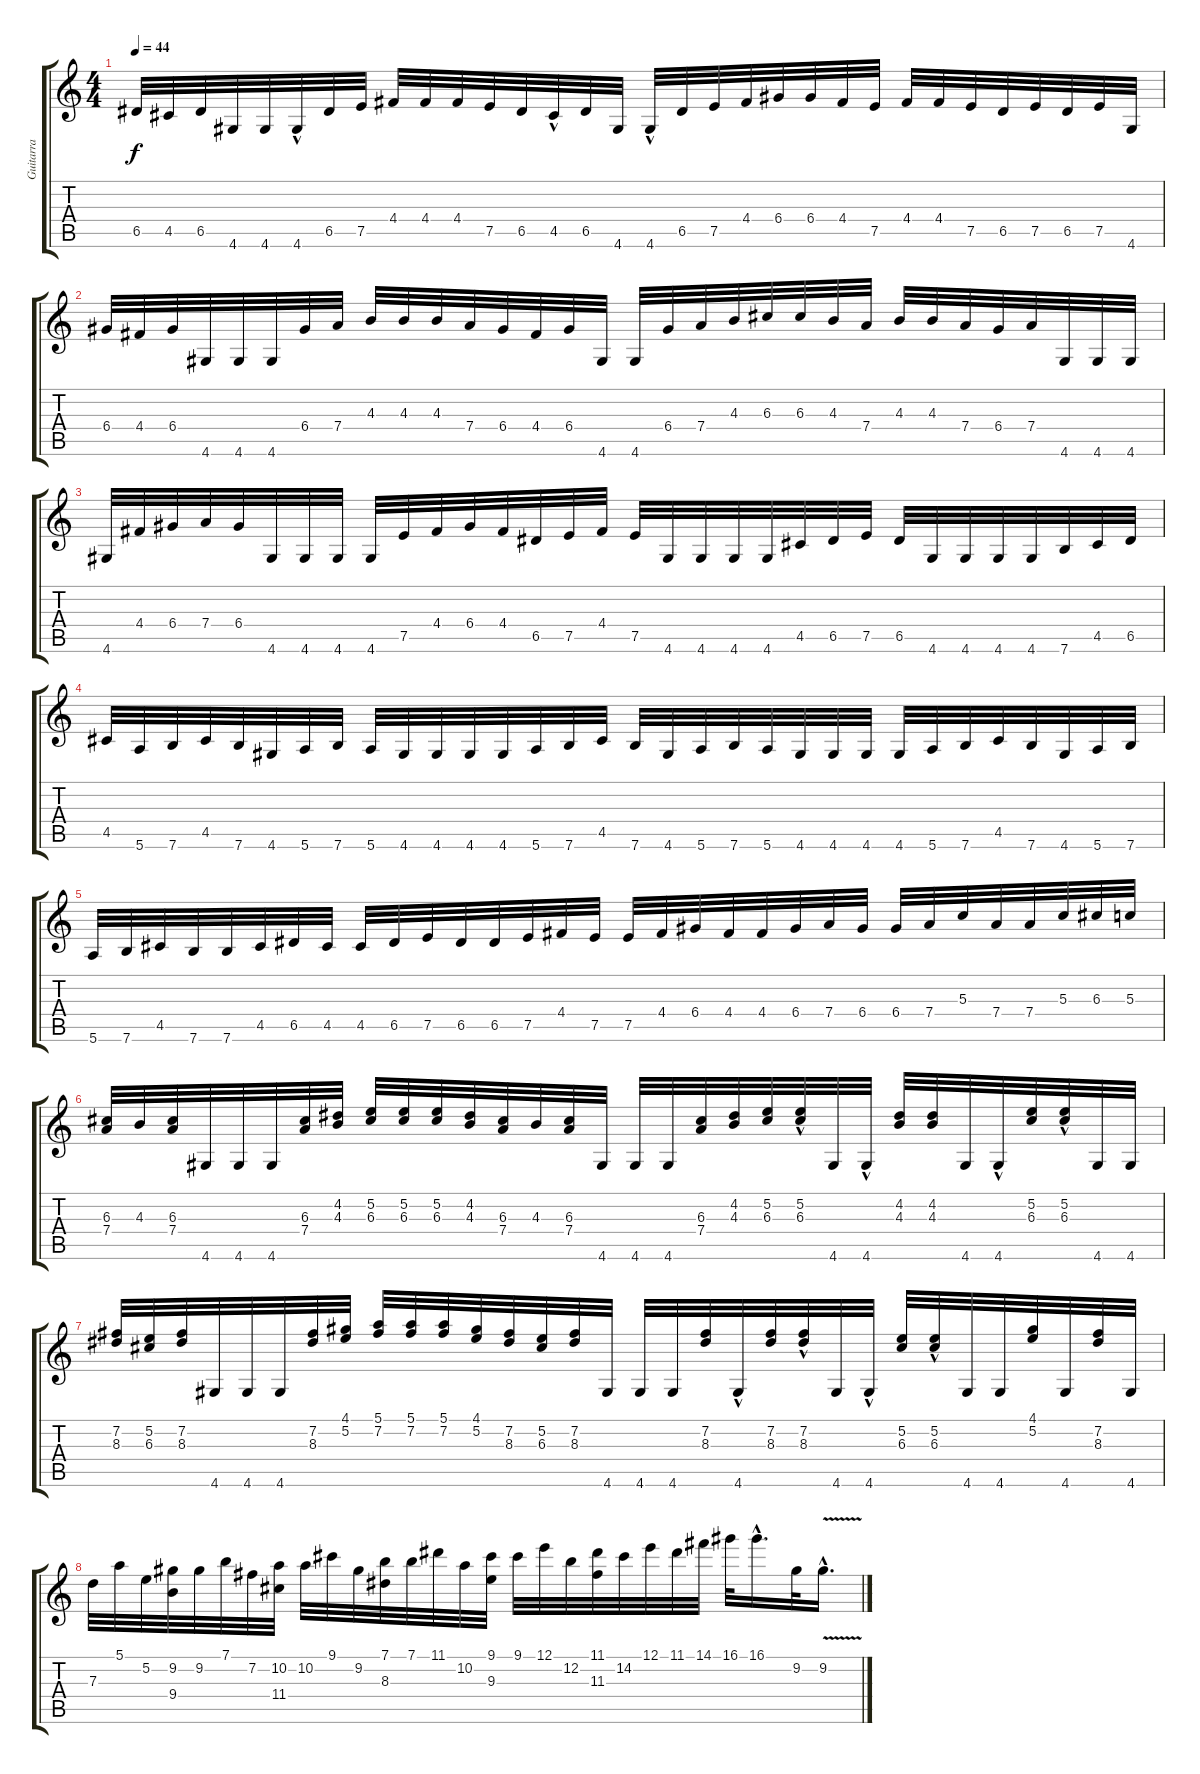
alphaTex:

\track ("Guitarra  Clasica" "Guitarra  ") {instrument acousticguitarnylon}
\staff {score tabs}
\tuning (E4 B3 G3 D3 A2 E2) {hide}
\ts (4 4)
\tempo 44
\clef g2
\ks c
6.5.32{dy f} 4.5.32 6.5.32 4.6.32 4.6.32 4.6{hac}.32 6.5.32 7.5.32 4.4.32 4.4.32 4.4.32 7.5.32 6.5.32 4.5{hac}.32 6.5.32 4.6.32 4.6{hac}.32 6.5.32 7.5.32 4.4.32 6.4.32 6.4.32 4.4.32 7.5.32 4.4.32 4.4.32 7.5.32 6.5.32 7.5.32 6.5.32 7.5.32 4.6.32 |
6.4.32 4.4.32 6.4.32 4.6.32 4.6.32 4.6.32 6.4.32 7.4.32 4.3.32 4.3.32 4.3.32 7.4.32 6.4.32 4.4.32 6.4.32 4.6.32 4.6.32 6.4.32 7.4.32 4.3.32 6.3.32 6.3.32 4.3.32 7.4.32 4.3.32 4.3.32 7.4.32 6.4.32 7.4.32 4.6.32 4.6.32 4.6.32 |
4.6.32 4.4.32 6.4.32 7.4.32 6.4.32 4.6.32 4.6.32 4.6.32 4.6.32 7.5.32 4.4.32 6.4.32 4.4.32 6.5.32 7.5.32 4.4.32 7.5.32 4.6.32 4.6.32 4.6.32 4.6.32 4.5.32 6.5.32 7.5.32 6.5.32 4.6.32 4.6.32 4.6.32 4.6.32 7.6.32 4.5.32 6.5.32 |
4.5.32 5.6.32 7.6.32 4.5.32 7.6.32 4.6.32 5.6.32 7.6.32 5.6.32 4.6.32 4.6.32 4.6.32 4.6.32 5.6.32 7.6.32 4.5.32 7.6.32 4.6.32 5.6.32 7.6.32 5.6.32 4.6.32 4.6.32 4.6.32 4.6.32 5.6.32 7.6.32 4.5.32 7.6.32 4.6.32 5.6.32 7.6.32 |
5.6.32 7.6.32 4.5.32 7.6.32 7.6.32 4.5.32 6.5.32 4.5.32 4.5.32 6.5.32 7.5.32 6.5.32 6.5.32 7.5.32 4.4.32 7.5.32 7.5.32 4.4.32 6.4.32 4.4.32 4.4.32 6.4.32 7.4.32 6.4.32 6.4.32 7.4.32 5.3.32 7.4.32 7.4.32 5.3.32 6.3.32 5.3.32 |
(6.3 7.4).32 4.3.32 (6.3 7.4).32 4.6.32 4.6.32 4.6.32 (6.3 7.4).32 (4.2 4.3).32 (5.2 6.3).32 (5.2 6.3).32 (5.2 6.3).32 (4.2 4.3).32 (6.3 7.4).32 4.3.32 (6.3 7.4).32 4.6.32 4.6.32 4.6.32 (6.3 7.4).32 (4.2 4.3).32 (5.2 6.3).32 (5.2{hac} 6.3).32 4.6.32 4.6{hac}.32 (4.2 4.3).32 (4.2 4.3).32 4.6.32 4.6{hac}.32 (5.2 6.3).32 (5.2{hac} 6.3).32 4.6.32 4.6.32 |
(7.2 8.3).32 (5.2 6.3).32 (7.2 8.3).32 4.6.32 4.6.32 4.6.32 (7.2 8.3).32 (4.1 5.2).32 (5.1 7.2).32 (5.1 7.2).32 (5.1 7.2).32 (4.1 5.2).32 (7.2 8.3).32 (5.2 6.3).32 (7.2 8.3).32 4.6.32 4.6.32 4.6.32 (7.2 8.3).32 4.6{hac}.32 (7.2 8.3).32 (7.2{hac} 8.3).32 4.6.32 4.6{hac}.32 (5.2 6.3).32 (5.2{hac} 6.3).32 4.6.32 4.6.32 (4.1 5.2).32 4.6.32 (7.2 8.3).32 4.6.32 |
7.3.32 5.1.32 5.2.32 (9.2 9.4).32 9.2.32 7.1.32 7.2.32 (10.2 11.4).32 10.2.32 9.1.32 9.2.32 (7.1 8.3).32 7.1.32 11.1.32 10.2.32 (9.1 9.3).32 9.1.32 12.1.32 12.2.32 (11.1 11.3).32 14.2.32 12.1.32 11.1.32 14.1.32 16.1.32 16.1{hac}.16{d} 9.2.32 9.2{v hac}.16{d}
